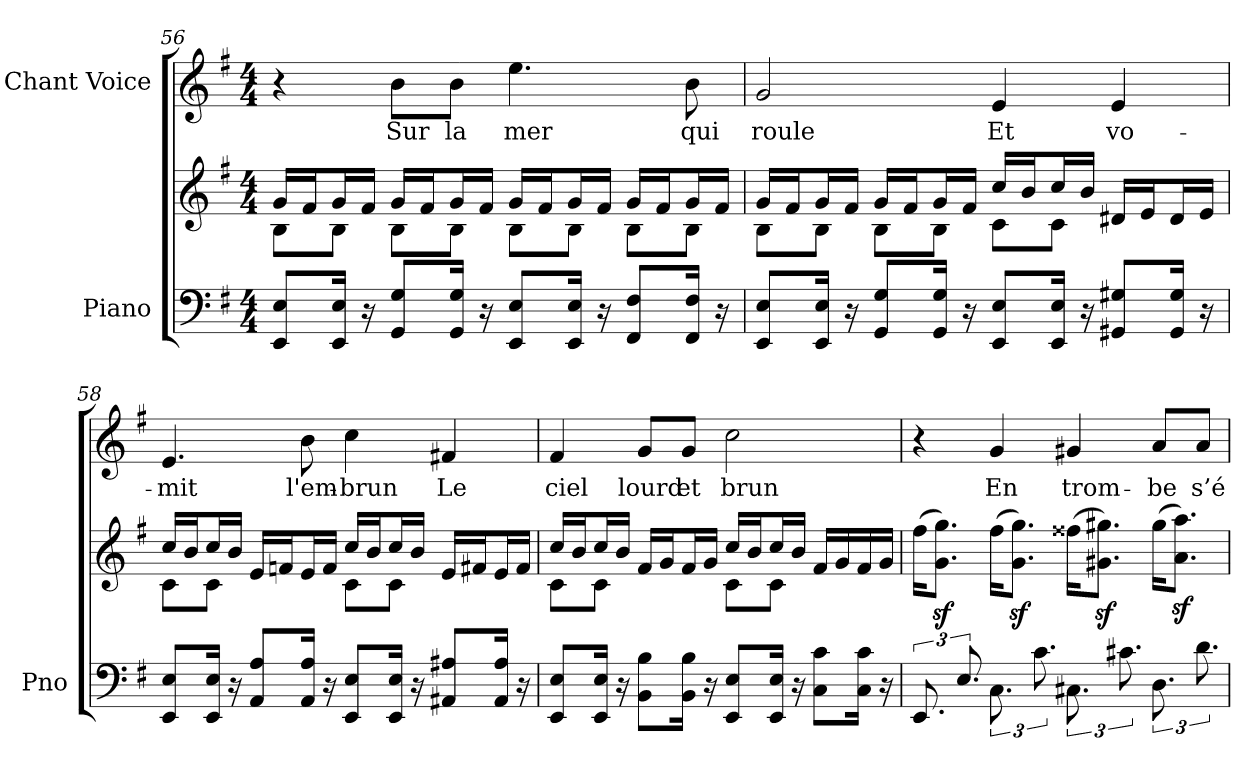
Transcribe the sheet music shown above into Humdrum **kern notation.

**kern	**kern	**kern	**text
*part2	*part2	*part1	*part1
*staff3	*staff2	*staff1	*staff1
*I"Piano	*	*I"Chant Voice	*
*I'Pno	*	*	*
*clefF4	*clefG2	*clefG2	*
*k[f#]	*k[f#]	*k[f#]	*
*M4/4	*M4/4	*M4/4	*
=56	=56	=56	=56
*	*^	*	*
8EE/ 8E/L	16g/LL	8B\L	4r	.
.	16f#/J	.	.	.
16EE/ 16E/Jk	16g/L	8B\J	.	.
16r	16f#/JJ	.	.	.
!	!	!	!	!LO:LY:b
8GG/ 8G/L	16g/LL	8B\L	8b\L	Sur
.	16f#/J	.	.	.
!	!	!	!	!LO:LY:b
16GG/ 16G/Jk	16g/L	8B\J	8b\J	la
16r	16f#/JJ	.	.	.
!	!	!	!	!LO:LY:b
8EE/ 8E/L	16g/LL	8B\L	4.ee\	mer
.	16f#/J	.	.	.
16EE/ 16E/Jk	16g/L	8B\J	.	.
16r	16f#/JJ	.	.	.
8FF#/ 8F#/L	16g/LL	8B\L	.	.
.	16f#/J	.	.	.
!	!	!	!	!LO:LY:b
16FF#/ 16F#/Jk	16g/L	8B\J	8b\	qui
16r	16f#/JJ	.	.	.
!!LO:LB:g=z
=57	=57	=57	=57	=57
!	!	!	!	!LO:LY:b
8EE/ 8E/L	16g/LL	8B\L	2g/	roule
.	16f#/J	.	.	.
16EE/ 16E/Jk	16g/L	8B\J	.	.
16r	16f#/JJ	.	.	.
8GG/ 8G/L	16g/LL	8B\L	.	.
.	16f#/J	.	.	.
16GG/ 16G/Jk	16g/L	8B\J	.	.
16r	16f#/JJ	.	.	.
!	!	!	!	!LO:LY:b
8EE/ 8E/L	16cc/LL	8c\L	4e/	Et
.	16b/J	.	.	.
16EE/ 16E/Jk	16cc/L	8c\J	.	.
16r	16b/JJ	.	.	.
!	!	!	!	!LO:LY:b
8GG#X/ 8G#X/L	16d#X/LL	4ryy	4e/	vo-
.	16e/J	.	.	.
16GG#/ 16G#/Jk	16d#/L	.	.	.
16r	16e/JJ	.	.	.
=58	=58	=58	=58	=58
!	!	!	!	!LO:LY:b
8EE/ 8E/L	16cc/LL	8c\L	4.e/	-mit
.	16b/J	.	.	.
16EE/ 16E/Jk	16cc/L	8c\J	.	.
16r	16b/JJ	.	.	.
8AA/ 8A/L	16e/LL	4ryy	.	.
.	16fn/J	.	.	.
!	!	!	!	!LO:LY:b
16AA/ 16A/Jk	16e/L	.	8b\	l'em-
16r	16f/JJ	.	.	.
!	!	!	!	!LO:LY:b
8EE/ 8E/L	16cc/LL	8c\L	4cc\	-brun
.	16b/J	.	.	.
16EE/ 16E/Jk	16cc/L	8c\J	.	.
16r	16b/JJ	.	.	.
!	!	!	!	!LO:LY:b
8AA#X/ 8A#X/L	16e/LL	4ryy	4f#X/	Le
.	16f#X/J	.	.	.
16AA#/ 16A#/Jk	16e/L	.	.	.
16r	16f#/JJ	.	.	.
!!LO:LB:g=z
=59	=59	=59	=59	=59
!	!	!	!	!LO:LY:b
8EE/ 8E/L	16cc/LL	8c\L	4f#/	ciel
.	16b/J	.	.	.
16EE/ 16E/Jk	16cc/L	8c\J	.	.
16r	16b/JJ	.	.	.
!	!	!	!	!LO:LY:b
8BB\ 8B\L	16f#/LL	4ryy	8g/L	lourd
.	16g/J	.	.	.
!	!	!	!	!LO:LY:b
16BB\ 16B\Jk	16f#/L	.	8g/J	et
16r	16g/JJ	.	.	.
!	!	!	!	!LO:LY:b
8EE/ 8E/L	16cc/LL	8c\L	2cc\	brun
.	16b/J	.	.	.
16EE/ 16E/Jk	16cc/L	8c\J	.	.
16r	16b/JJ	.	.	.
8C\ 8c\L	16f#/LL	4ryy	.	.
.	16g/	.	.	.
16C\ 16c\Jk	16f#/	.	.	.
16r	16g/JJ	.	.	.
*	*v	*v	*	*
=60	=60	=60	=60
12.EE/	(16ff#\KL	4r	.
.	8.g\z< 8.gg\z<J)	.	.
12.E/	.	.	.
!	!	!	!LO:LY:b
12.C\	(16ff#\KL	4g/	En
.	8.g\z< 8.gg\z<J)	.	.
12.c\	.	.	.
!	!	!	!LO:LY:b
12.C#X\	(16ff##X\KL	4g#X/	trom-
.	8.g#X\z< 8.gg#X\z<J)	.	.
12.c#X\	.	.	.
!	!	!	!LO:LY:b
12.D\	(16gg#\KL	8a/L	-be
.	8.a\z< 8.aa\z<J)	.	.
!	!	!	!LO:LY:b
12.d\	.	8a/J	-s’é-
=	=	=	=
*-	*-	*-	*-
